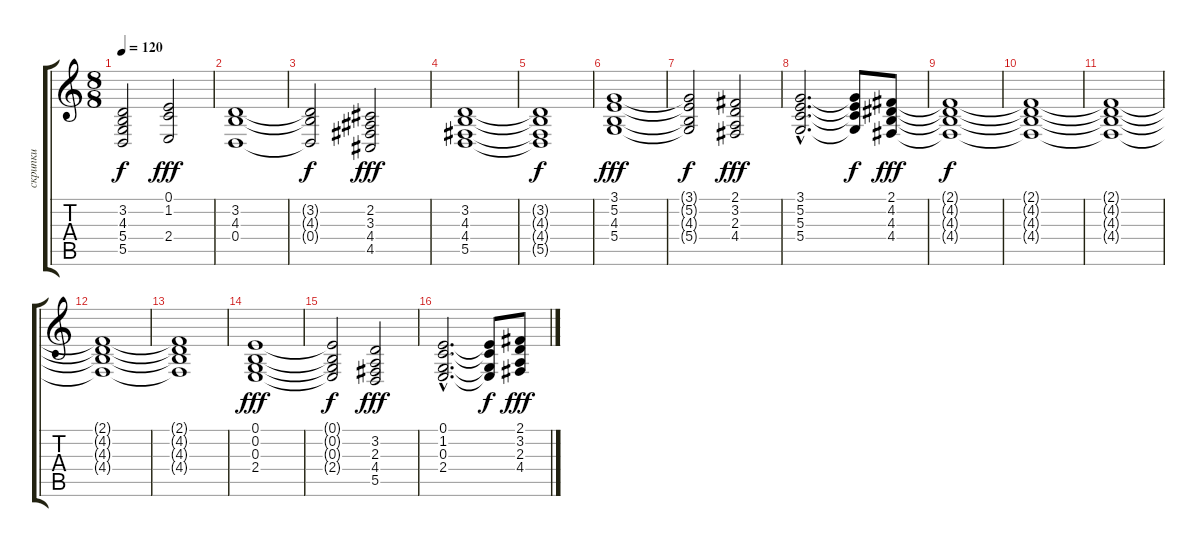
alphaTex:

\track ("скрипки" "скрипки") {instrument synthstrings1}
\staff {score tabs}
\tuning (E4 B3 G3 D3 A2 E2) {hide}
\ts (8 8)
\tempo 120
\clef g2
\ks c
(3.2{t} 4.3{t} 5.4{t} 5.5{t}).2{dy f} (0.1 1.2 2.4).2{dy fff} |
(3.2 4.3 0.4).1 |
(3.2{t} 4.3{t} 0.4{t}).2{dy f} (2.2 3.3 4.4 4.5).2{dy fff} |
(3.2 4.3 4.4 5.5).1 |
(3.2{t} 4.3{t} 4.4{t} 5.5{t}).1{dy f} |
(3.1 5.2 4.3 5.4).1{dy fff} |
(3.1{t} 5.2{t} 4.3{t} 5.4{t}).2{dy f} (2.1 3.2 2.3 4.4).2{dy fff} |
(3.1{hac} 5.2{hac} 5.3{hac} 5.4{hac}).2{d} (3.1{t} 5.2{t} 5.3{t} 5.4{t}).8{dy f} (2.1 4.2 4.3 4.4).8{dy fff} |
(2.1{t} 4.2{t} 4.3{t} 4.4{t}).1{dy f} |
(2.1{t} 4.2{t} 4.3{t} 4.4{t}).1 |
(2.1{t} 4.2{t} 4.3{t} 4.4{t}).1 |
(2.1{t} 4.2{t} 4.3{t} 4.4{t}).1 |
(2.1{t} 4.2{t} 4.3{t} 4.4{t}).1 |
(0.1 0.2 0.3 2.4).1{dy fff} |
(0.1{t} 0.2{t} 0.3{t} 2.4{t}).2{dy f} (3.2 2.3 4.4 5.5).2{dy fff} |
(0.1{hac} 1.2{hac} 0.3{hac} 2.4{hac}).2{d} (0.1{t} 1.2{t} 0.3{t} 2.4{t}).8{dy f} (2.1 3.2 2.3 4.4).8{dy fff}
